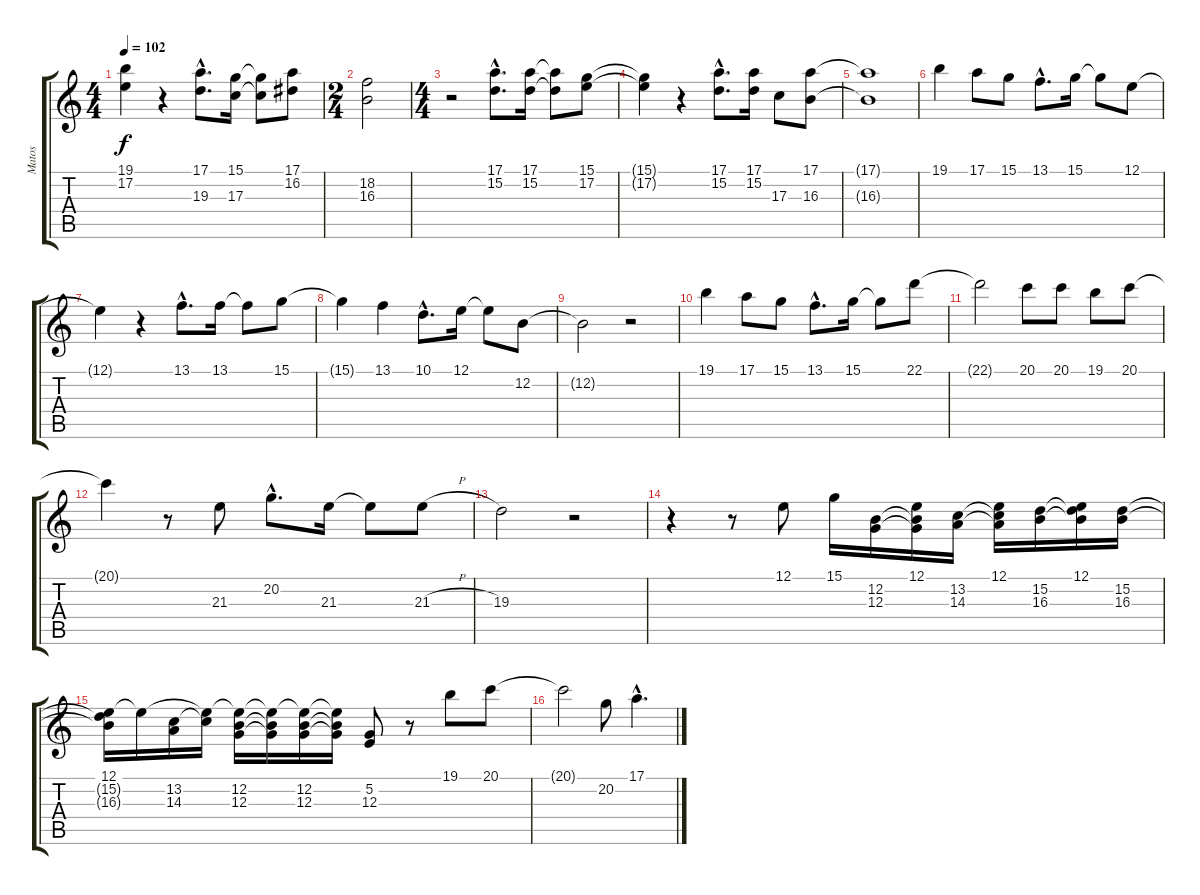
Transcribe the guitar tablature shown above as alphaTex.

\track ("Matos" "Matos") {instrument lead6voice}
\staff {score tabs}
\tuning (E4 B3 G3 D3 A2 E2) {hide}
\ts (4 4)
\tempo 102
\clef g2
\ks c
(19.1{t} 17.2{t}).4{dy f} r.4 (17.1{hac} 19.3{hac}).8{d} (15.1 17.3).16 (15.1{t} 17.3{t}).8 (17.1 16.2).8 |
\ts (2 4)
(18.2 16.3).2 |
\ts (4 4)
r.2 (17.1{hac} 15.2{hac}).8{d} (17.1 15.2).16 (17.1{t} 15.2{t}).8 (15.1 17.2).8 |
(15.1{t} 17.2{t}).4 r.4 (17.1{hac} 15.2{hac}).8{d} (17.1 15.2).16 17.3.8 (17.1 16.3).8 |
(17.1{t} 16.3{t}).1 |
19.1.4 17.1.8 15.1.8 13.1{hac}.8{d} 15.1.16 15.1{t}.8 12.1.8 |
12.1{t}.4 r.4 13.1{hac}.8{d} 13.1.16 13.1{t}.8 15.1.8 |
15.1{t}.4 13.1.4 10.1{hac}.8{d} 12.1.16 12.1{t}.8 12.2.8 |
12.2{t}.2 r.2 |
19.1.4 17.1.8 15.1.8 13.1{hac}.8{d} 15.1.16 15.1{t}.8 22.1.8 |
22.1{t}.2 20.1.8 20.1.8 19.1.8 20.1.8 |
20.1{t}.4 r.8 21.3.8 20.2{hac}.8{d} 21.3.16 21.3{t}.8 21.3{h}.8 |
19.3.2 r.2 |
r.4 r.8 12.1.8 15.1.16 (12.2 12.3).16 (12.1 12.2{t} 12.3{t}).16 (13.2 14.3).16 (12.1 13.2{t} 14.3{t}).16 (15.2 16.3).16 (12.1 15.2{t} 16.3{t}).16 (15.2 16.3).16 |
(12.1 15.2{t} 16.3{t}).16 12.1{t}.16 (13.2 14.3).16 (12.1{t} 13.2{t}).16 (12.1{t} 12.2 12.3).16 (12.1{t} 12.2{t} 12.3{t}).16 (12.1{t} 12.2 12.3).16 (12.1{t} 12.2{t} 12.3{t}).16 (5.2 12.3).8 r.8 19.1.8 20.1.8 |
20.1{t}.2 20.2.8 17.1{hac}.4{d}
